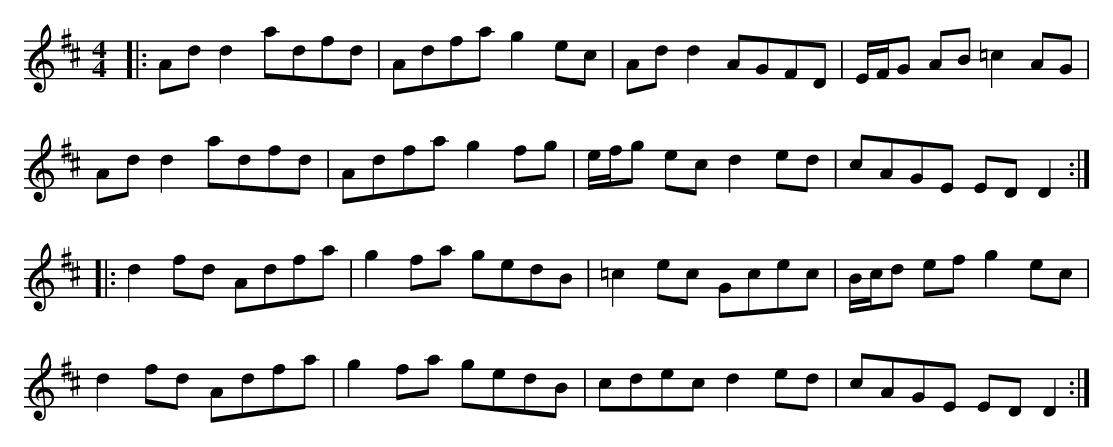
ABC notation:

X:1
M:4/4
K:D
|:Ad d2 adfd|Adfa g2 ec|Ad d2 AGFD|E/F/G AB =c2 AG|
Ad d2 adfd|Adfa g2 fg|e/f/g ec d2 ed|cAGE ED D2:|
|:d2 fd Adfa|g2 fa gedB|=c2 ec Gcec|B/c/d ef g2 ec|
d2 fd Adfa|g2 fa gedB|cdec d2 ed|cAGE ED D2:|
